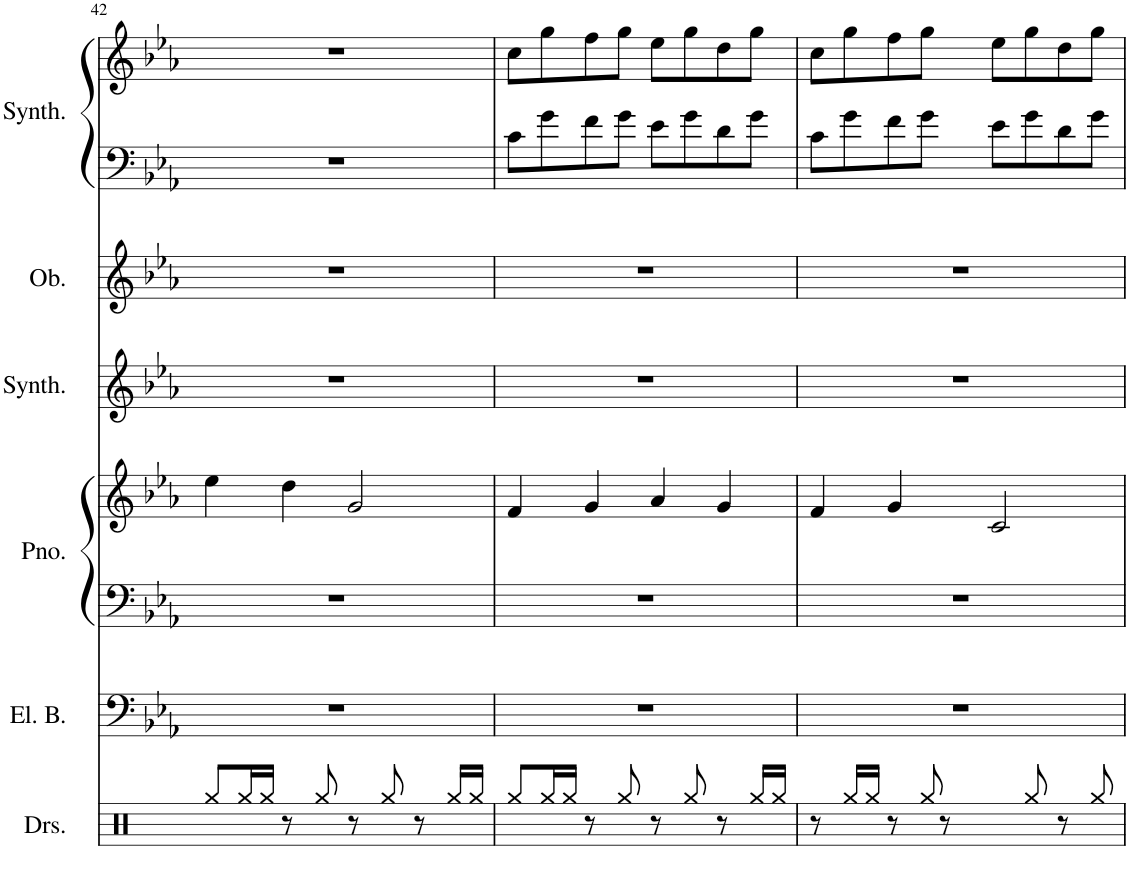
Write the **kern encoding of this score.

**kern	**kern	**kern	**kern	**kern	**kern	**kern	**kern
*part6	*part5	*part4	*part4	*part3	*part2	*part1	*part1
*staff8	*staff7	*staff6	*staff5	*staff4	*staff3	*staff2	*staff1
*I"Drumset	*I"Electric Bass	*I"Piano	*	*I"String Synthesizer	*I"Lead synth	*I"Atmosphere Synthesizer	*
*I'Drs.	*I'El. B.	*I'Pno.	*	*I'Synth.	*	*I'Synth.	*
!!LO:PB:g=z
*clefX	*clefF4	*clefF4	*clefG2	*clefG2	*clefG2	*clefF4	*clefG2
*	*Trd7c12	*	*	*	*	*	*
*k[]	*k[b-e-a-]	*k[b-e-a-]	*k[b-e-a-]	*k[b-e-a-]	*k[b-e-a-]	*k[b-e-a-]	*k[b-e-a-]
*M4/4	*M4/4	*M4/4	*M4/4	*M4/4	*M4/4	*M4/4	*M4/4
=42	=42	=42	=42	=42	=42	=42	=42
8Rgg/L	1r	1r	4ee-\	1r	1r	1r	1r
16Rgg/L	.	.	.	.	.	.	.
16Rgg/JJ	.	.	.	.	.	.	.
8r	.	.	4dd\	.	.	.	.
8Rgg/	.	.	.	.	.	.	.
8r	.	.	2g/	.	.	.	.
8Rgg/	.	.	.	.	.	.	.
8r	.	.	.	.	.	.	.
16Rgg/LL	.	.	.	.	.	.	.
16Rgg/JJ	.	.	.	.	.	.	.
=43	=43	=43	=43	=43	=43	=43	=43
8Rgg/L	1r	1r	4f/	1r	1r	8c\L	8cc\L
16Rgg/L	.	.	.	.	.	8g\	8gg\
16Rgg/JJ	.	.	.	.	.	.	.
8r	.	.	4g/	.	.	8f\	8ff\
8Rgg/	.	.	.	.	.	8g\J	8gg\J
8r	.	.	4a-/	.	.	8e-\L	8ee-\L
8Rgg/	.	.	.	.	.	8g\	8gg\
8r	.	.	4g/	.	.	8d\	8dd\
16Rgg/LL	.	.	.	.	.	8g\J	8gg\J
16Rgg/JJ	.	.	.	.	.	.	.
=44	=44	=44	=44	=44	=44	=44	=44
8r	1r	1r	4f/	1r	1r	8c\L	8cc\L
16Rgg/LL	.	.	.	.	.	8g\	8gg\
16Rgg/JJ	.	.	.	.	.	.	.
8r	.	.	4g/	.	.	8f\	8ff\
8Rgg/	.	.	.	.	.	8g\J	8gg\J
8r	.	.	2c/	.	.	8e-\L	8ee-\L
8Rgg/	.	.	.	.	.	8g\	8gg\
8r	.	.	.	.	.	8d\	8dd\
8Rgg/	.	.	.	.	.	8g\J	8gg\J
=	=	=	=	=	=	=	=
*-	*-	*-	*-	*-	*-	*-	*-
